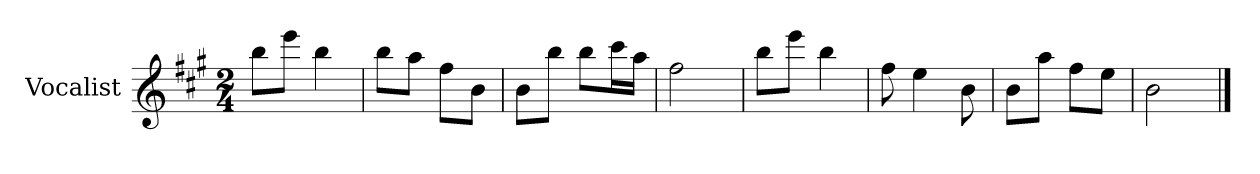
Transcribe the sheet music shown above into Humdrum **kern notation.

**kern
*part1
*staff1
*I"Vocalist
*k[f#c#g#]
*A:
*M2/4
=
8bbL
8eeeJ
4bb
=1
8bbL
8aaJ
8ff#L
8bJ
=2
8bL
8bbJ
8bbL
16ccc#L
16aaJJ
=3
2ff#
=4
8bbL
8eeeJ
4bb
=5
8ff#
4ee
8b
=6
8bL
8aaJ
8ff#L
8eeJ
=7
2b
==
*-
